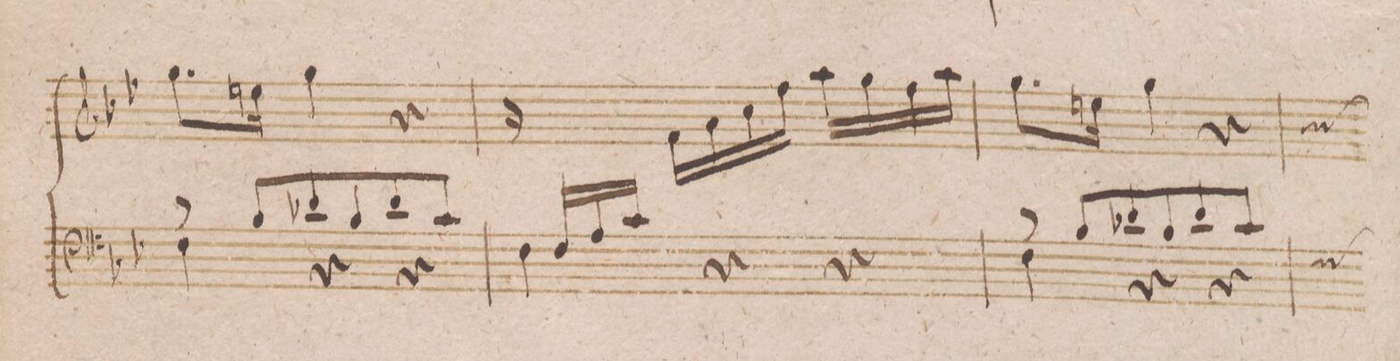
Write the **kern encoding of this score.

**kern
*I"Organo.
*clefF4
*k[b-e-]
*met(c)
*M3/4
*^
8r	4F\
8B-/L	.
8d-X/	4r
8B-/	.
8d-/	4r
8c/J	.
*v	*v
=104
4F\
4r
4r
=105
*^
8r	4F\
8B-/L	.
8d-X/	4r
8B-/	.
8d-/	4r
8c/J	.
*v	*v
*custos:F
=106
*-
